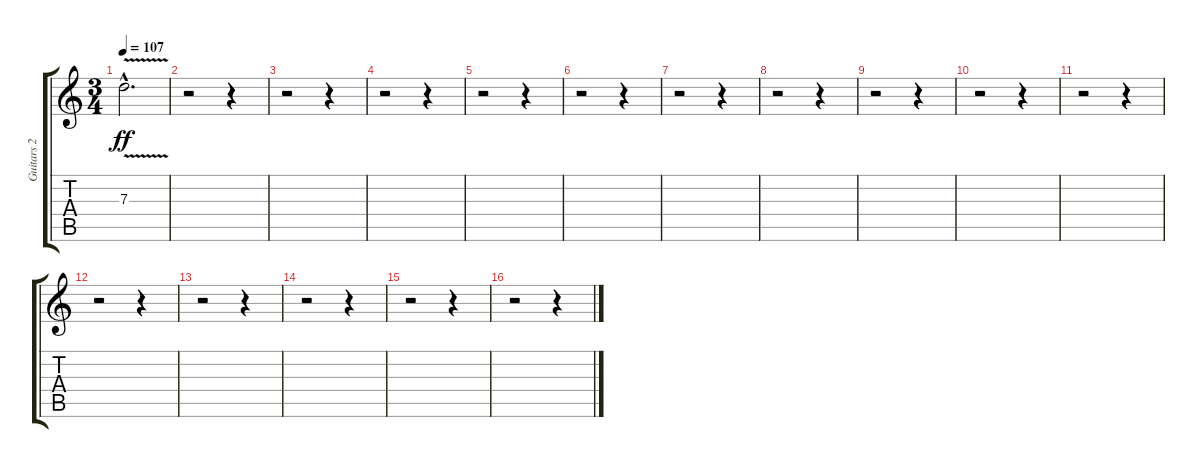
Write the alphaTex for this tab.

\track ("Guitars 2" "Guitars 2") {instrument acousticguitarsteel}
\staff {score tabs}
\tuning (E4 B3 G3 D3 A2 E2) {hide}
\ts (3 4)
\tempo 107
\clef g2
\ks c
7.3{v hac}.2{d dy ff} |
r.2 r.4 |
r.2 r.4 |
r.2 r.4 |
r.2 r.4 |
r.2 r.4 |
r.2 r.4 |
r.2 r.4 |
r.2 r.4 |
r.2 r.4 |
r.2 r.4 |
r.2 r.4 |
r.2 r.4 |
r.2 r.4 |
r.2 r.4 |
r.2 r.4
